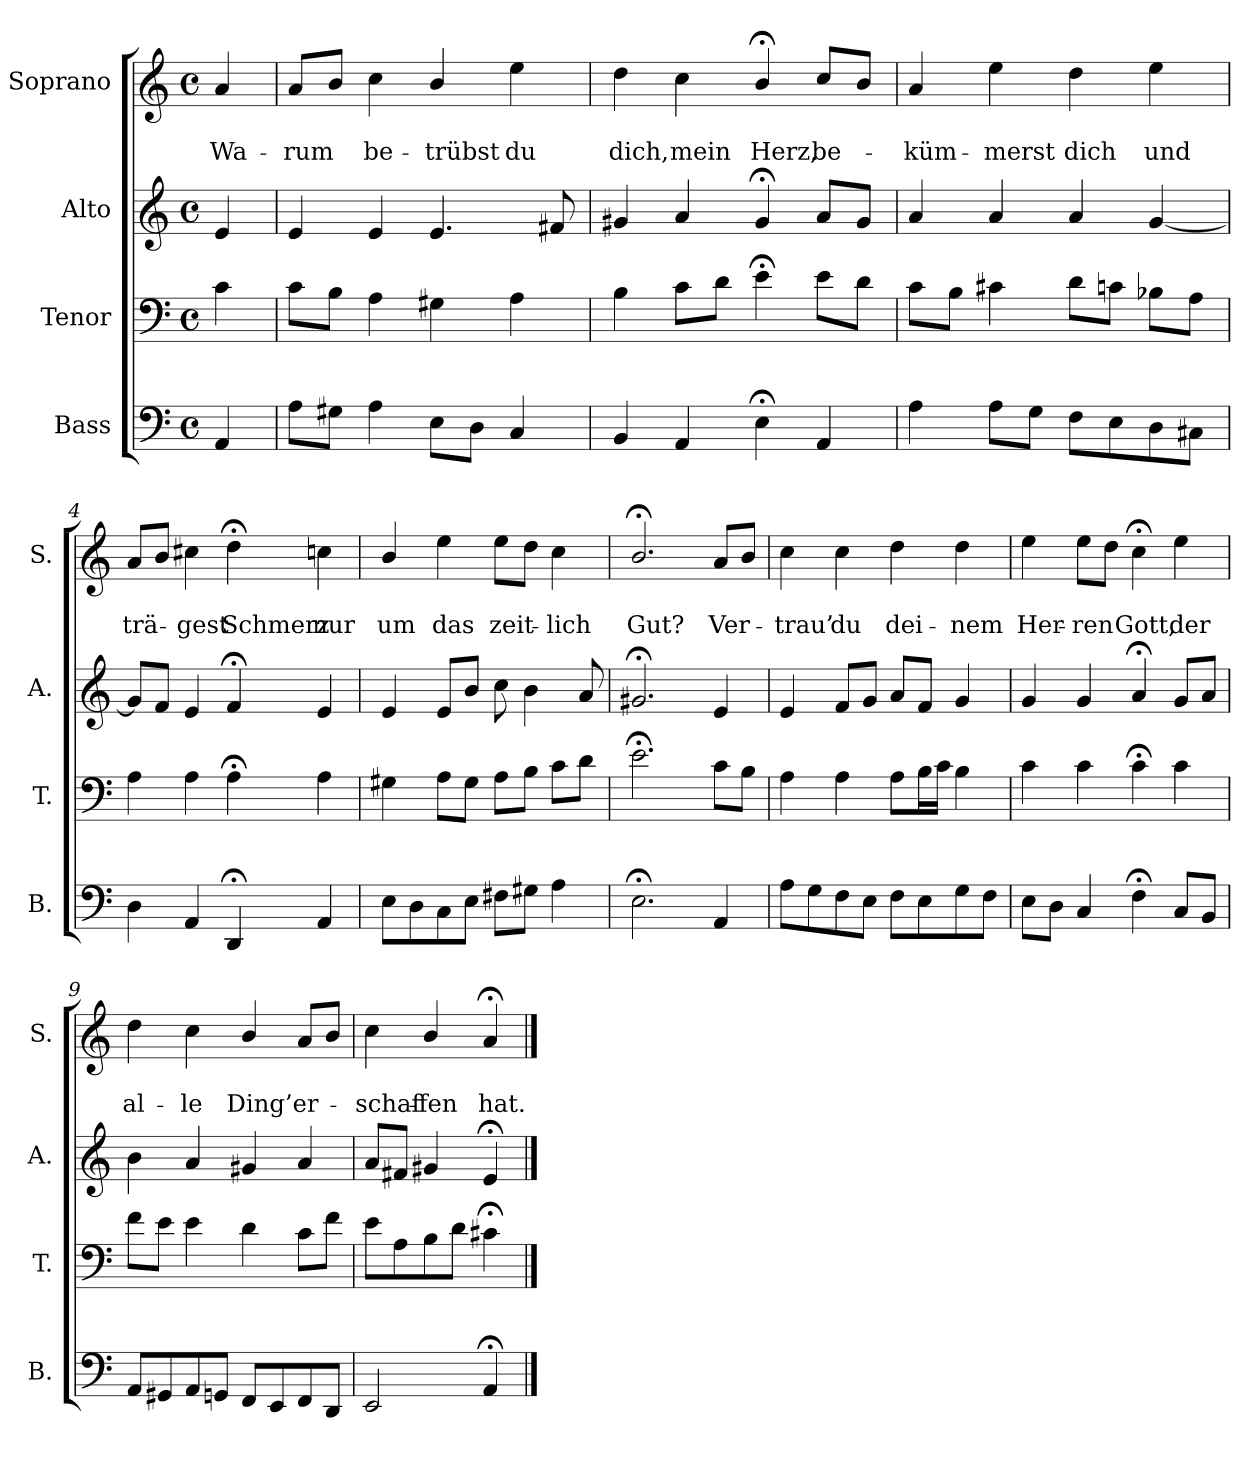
**kern	**kern	**kern	**kern	**text	**text
*part4	*part3	*part2	*part1	*part1	*part1
*staff4	*staff3	*staff2	*staff1	*staff1	*staff1
*I"Bass	*I"Tenor	*I"Alto	*I"Soprano	*	*
*I'B.	*I'T.	*I'A.	*I'S.	*	*
*clefF4	*clefF4	*clefG2	*clefG2	*	*
*k[]	*k[]	*k[]	*k[]	*	*
*a:	*a:	*a:	*a:	*	*
*M4/4	*M4/4	*M4/4	*M4/4	*	*
*met(c)	*met(c)	*met(c)	*met(c)	*	*
=	=	=	=	=	=
4AA/	4c\	4e/	4a/	.	Wa-
=1	=1	=1	=1	=1	=1
8A\L	8c\L	4e/	8a/L	.	-rum
8G#X\J	8B\J	.	8b/J	.	.
4A\	4A\	4e/	4cc\	.	be-
8E\L	4G#X\	4.e/	4b/	.	-trübst
8D\J	.	.	.	.	.
4C/	4A\	.	4ee\	.	du
.	.	8f#X/	.	.	.
=2	=2	=2	=2	=2	=2
4BB/	4B\	4g#X/	4dd\	.	dich,
4AA/	8c\L	4a/	4cc\	.	mein
.	8d\J	.	.	.	.
4E;<\	4e;<\	4g#;</	4b;</	.	Herz,
4AA/	8e\L	8a/L	8cc/L	.	be-
.	8d\J	8g#/J	8b/J	.	.
=3	=3	=3	=3	=3	=3
4A\	8c\L	4a/	4a/	.	-küm-
.	8B\J	.	.	.	.
8A\L	4c#X\	4a/	4ee\	.	-merst
8G\J	.	.	.	.	.
8F\L	8d\L	4a/	4dd\	.	dich
8E\	8cn\J	.	.	.	.
8D\	8B-X\L	[4g/	4ee\	.	und
8C#X\J	8A\J	.	.	.	.
!!LO:LB:g=z
=4	=4	=4	=4	=4	=4
4D\	4A\	8g/L]	8a/L	.	trä-
.	.	8f/J	8b/J	.	.
4AA/	4A\	4e/	4cc#X\	.	-gest
4DD;</	4A;<\	4f;</	4dd;<\	.	Schmerz
4AA/	4A\	4e/	4ccn\	.	nur
=5	=5	=5	=5	=5	=5
8E\L	4G#X\	4e/	4b/	.	um
8D\	.	.	.	.	.
8C\	8A\L	8e/L	4ee\	.	das
8E\J	8G#\J	8b/J	.	.	.
8F#X\L	8A\L	8cc\	8ee\L	.	zeit-
8G#X\J	8B\J	4b\	8dd\J	.	.
4A\	8c\L	.	4cc\	.	-lich
.	8d\J	8a/	.	.	.
=6	=6	=6	=6	=6	=6
2.E;<\	2.e;<\	2.g#X;</	2.b;</	.	Gut?
4AA/	8c\L	4e/	8a/L	.	Ver-
.	8B\J	.	8b/J	.	.
=7	=7	=7	=7	=7	=7
8A\L	4A\	4e/	4cc\	.	-trau’
8G\	.	.	.	.	.
8F\	4A\	8f/L	4cc\	.	du
8E\J	.	8g/J	.	.	.
8F\L	8A\L	8a/L	4dd\	.	dei-
8E\	16B\L	8f/J	.	.	.
.	16c\JJ	.	.	.	.
8G\	4B\	4g/	4dd\	.	-nem
8F\J	.	.	.	.	.
!!LO:PB:g=z
=8	=8	=8	=8	=8	=8
8E\L	4c\	4g/	4ee\	.	Her-
8D\J	.	.	.	.	.
4C/	4c\	4g/	8ee\L	.	-ren
.	.	.	8dd\J	.	.
4F;<\	4c;<\	4a;</	4cc;<\	.	Gott,
8C/L	4c\	8g/L	4ee\	.	der
8BB/J	.	8a/J	.	.	.
=9	=9	=9	=9	=9	=9
8AA/L	8f\L	4b\	4dd\	.	al-
8GG#X/	8e\J	.	.	.	.
8AA/	4e\	4a/	4cc\	.	-le
8GGn/J	.	.	.	.	.
8FF/L	4d\	4g#X/	4b/	.	Ding’
8EE/	.	.	.	.	.
8FF/	8c\L	4a/	8a/L	.	er-
8DD/J	8f\J	.	8b/J	.	.
=10	=10	=10	=10	=10	=10
2EE/	8e\L	8a/L	4cc\	.	-schaf-
.	8A\	8f#X/J	.	.	.
.	8B\	4g#X/	4b/	.	-fen
.	8d\J	.	.	.	.
4AA;</	4c#X;<\	4e;</	4a;</	.	hat.
==	==	==	==	==	==
*-	*-	*-	*-	*-	*-
